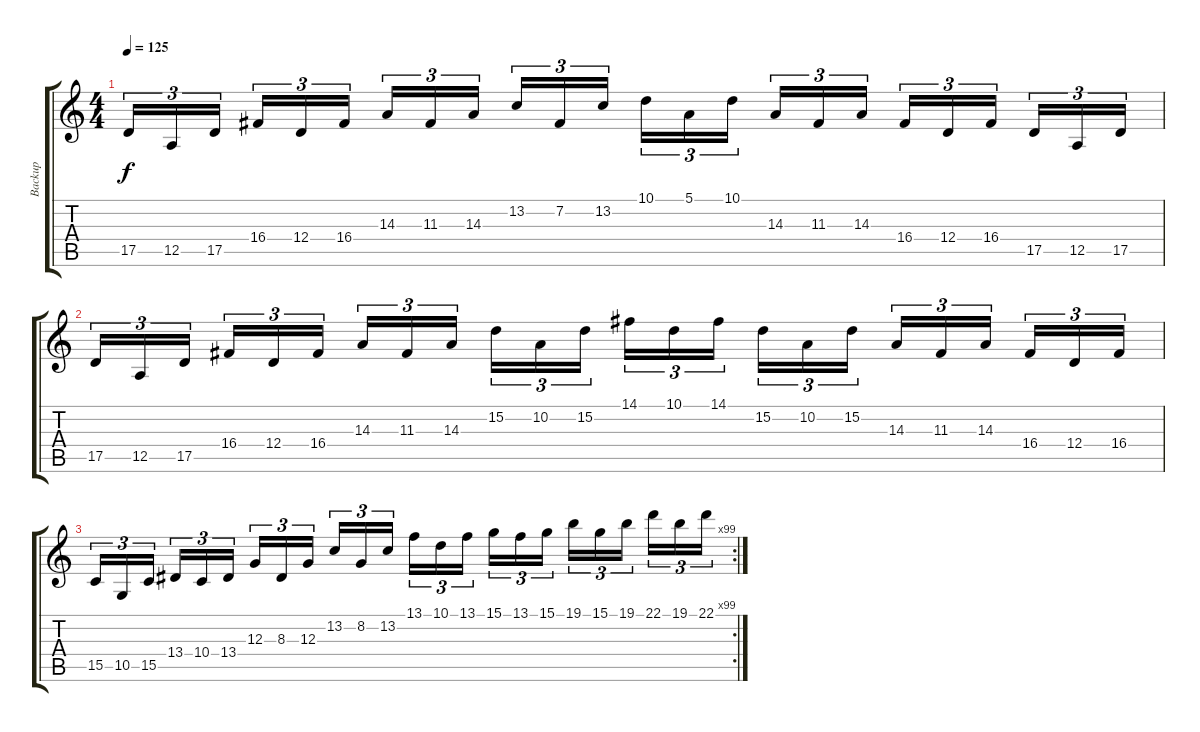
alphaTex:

\track ("Backup" "Backup") {instrument tuba}
\staff {score tabs}
\tuning (E4 B3 G3 D3 A2 E2) {hide}
\ts (4 4)
\tempo 125
\clef g2
\ks c
17.5.16{tu (3 2) dy f} 12.5.16{tu (3 2)} 17.5.16{tu (3 2) beam splitsecondary} 16.4.16{tu (3 2)} 12.4.16{tu (3 2)} 16.4.16{tu (3 2)} 14.3.16{tu (3 2)} 11.3.16{tu (3 2)} 14.3.16{tu (3 2) beam splitsecondary} 13.2.16{tu (3 2)} 7.2.16{tu (3 2)} 13.2.16{tu (3 2)} 10.1.16{tu (3 2)} 5.1.16{tu (3 2)} 10.1.16{tu (3 2) beam splitsecondary} 14.3.16{tu (3 2)} 11.3.16{tu (3 2)} 14.3.16{tu (3 2)} 16.4.16{tu (3 2)} 12.4.16{tu (3 2)} 16.4.16{tu (3 2) beam splitsecondary} 17.5.16{tu (3 2)} 12.5.16{tu (3 2)} 17.5.16{tu (3 2)} |
17.5.16{tu (3 2)} 12.5.16{tu (3 2)} 17.5.16{tu (3 2) beam splitsecondary} 16.4.16{tu (3 2)} 12.4.16{tu (3 2)} 16.4.16{tu (3 2)} 14.3.16{tu (3 2)} 11.3.16{tu (3 2)} 14.3.16{tu (3 2) beam splitsecondary} 15.2.16{tu (3 2)} 10.2.16{tu (3 2)} 15.2.16{tu (3 2)} 14.1.16{tu (3 2)} 10.1.16{tu (3 2)} 14.1.16{tu (3 2) beam splitsecondary} 15.2.16{tu (3 2)} 10.2.16{tu (3 2)} 15.2.16{tu (3 2)} 14.3.16{tu (3 2)} 11.3.16{tu (3 2)} 14.3.16{tu (3 2) beam splitsecondary} 16.4.16{tu (3 2)} 12.4.16{tu (3 2)} 16.4.16{tu (3 2)} |
\rc 99
15.5.16{tu (3 2)} 10.5.16{tu (3 2)} 15.5.16{tu (3 2) beam splitsecondary} 13.4.16{tu (3 2)} 10.4.16{tu (3 2)} 13.4.16{tu (3 2)} 12.3.16{tu (3 2)} 8.3.16{tu (3 2)} 12.3.16{tu (3 2) beam splitsecondary} 13.2.16{tu (3 2)} 8.2.16{tu (3 2)} 13.2.16{tu (3 2)} 13.1.16{tu (3 2)} 10.1.16{tu (3 2)} 13.1.16{tu (3 2) beam splitsecondary} 15.1.16{tu (3 2)} 13.1.16{tu (3 2)} 15.1.16{tu (3 2)} 19.1.16{tu (3 2)} 15.1.16{tu (3 2)} 19.1.16{tu (3 2) beam splitsecondary} 22.1.16{tu (3 2)} 19.1.16{tu (3 2)} 22.1.16{tu (3 2)}
